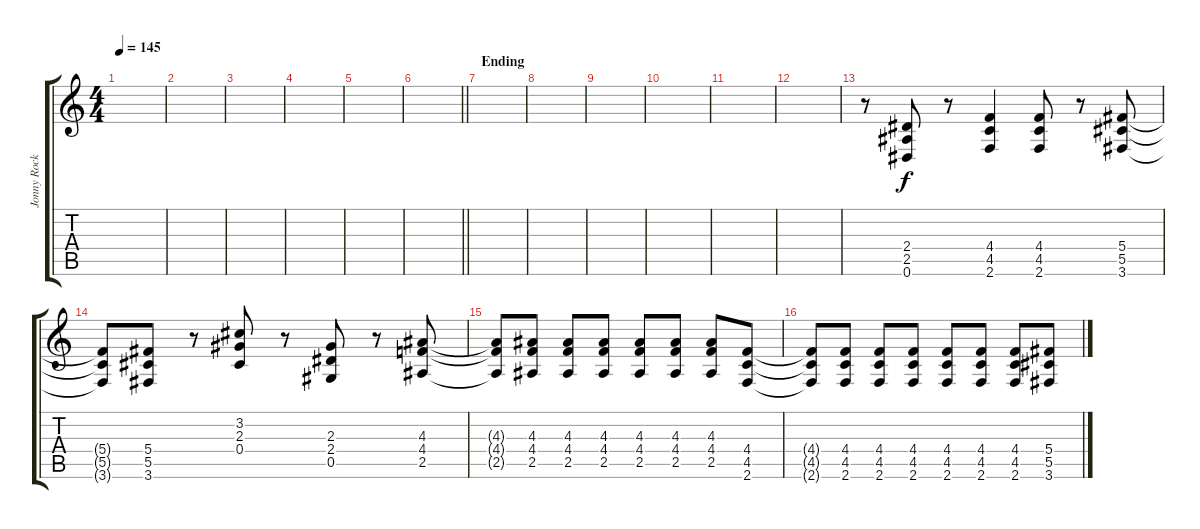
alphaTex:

\track ("Jonny Rocker" "Jonny Rock") {instrument distortionguitar}
\staff {score tabs}
\tuning (Eb4 Bb3 Gb3 Db3 Ab2 Eb2) {hide}
\ts (4 4)
\tempo 145
\clef g2
\ks c
|
|
|
|
|
\barLineRight lightlight
|
\section ("" "Ending")
|
|
|
|
|
|
r.8 (2.4 2.5 0.6).8 r.8 (4.4 4.5 2.6).4 (4.4 4.5 2.6).8 r.8 (5.4 5.5 3.6).8 |
(5.4{t} 5.5{t} 3.6{t}).8 (5.4 5.5 3.6).8 r.8 (3.2 2.3 0.4).8 r.8 (2.3 2.4 0.5).8 r.8 (4.3 4.4 2.5).8 |
(4.3{t} 4.4{t} 2.5{t}).8 (4.3 4.4 2.5).8 (4.3 4.4 2.5).8 (4.3 4.4 2.5).8 (4.3 4.4 2.5).8 (4.3 4.4 2.5).8 (4.3 4.4 2.5).8 (4.4 4.5 2.6).8 |
(4.4{t} 4.5{t} 2.6{t}).8 (4.4 4.5 2.6).8 (4.4 4.5 2.6).8 (4.4 4.5 2.6).8 (4.4 4.5 2.6).8 (4.4 4.5 2.6).8 (4.4 4.5 2.6).8 (5.4 5.5 3.6).8
